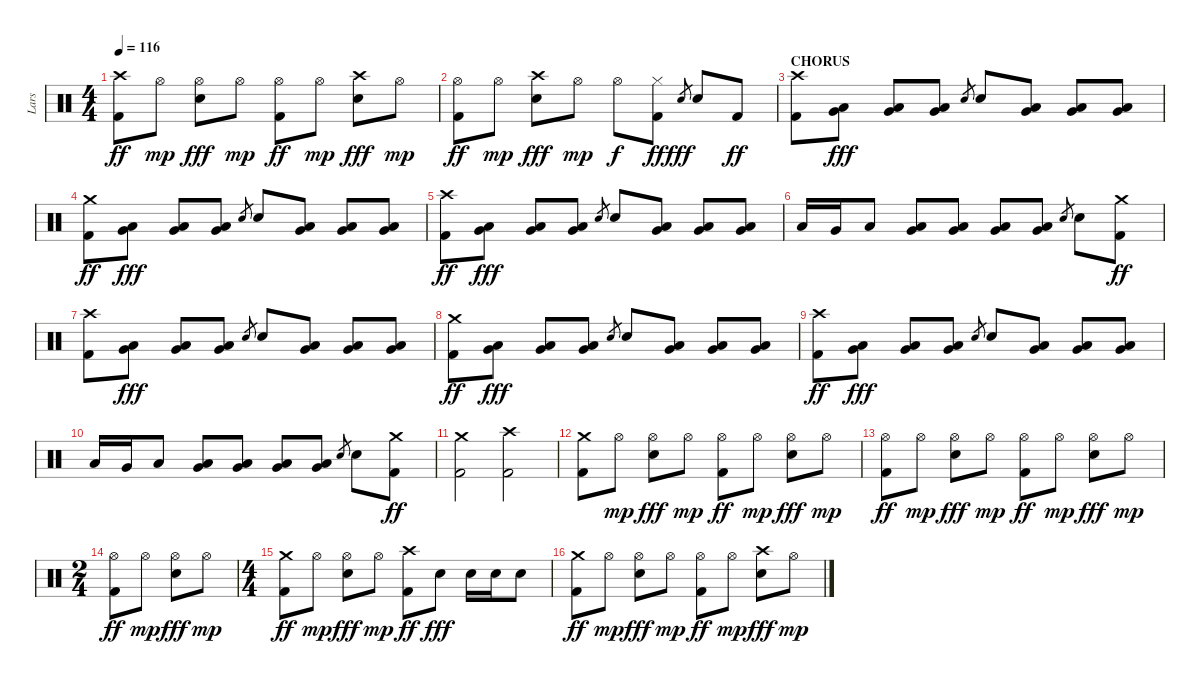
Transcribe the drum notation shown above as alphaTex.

\track ("Lars" "Lars") {instrument percussion}
\staff {score}
\articulation defaults
\ts (4 4)
\tempo 116
\clef neutral
\ks c
("Crash high (hit)" "Kick (hit) 2").8{dy ff} "Hi-Hat (open)".8{dy mp} ("Hi-Hat (open)" "Electric Snare (hit)").8{dy fff} "Hi-Hat (open)".8{dy mp} ("Hi-Hat (open)" "Kick (hit) 2").8{dy ff} "Hi-Hat (open)".8{dy mp} ("Crash high (hit)" "Electric Snare (hit)").8{dy fff} "Hi-Hat (open)".8{dy mp} |
("Hi-Hat (open)" "Kick (hit) 2").8{dy ff} "Hi-Hat (open)".8{dy mp} ("Crash high (hit)" "Electric Snare (hit)").8{dy fff} "Hi-Hat (open)".8{dy mp} "Hi-Hat (open)".8{dy f} ("Hi-Hat (closed)" "Kick (hit) 2").8{dy ff} "Electric Snare (hit)".8{gr dy fff} "Electric Snare (hit)".8 "Kick (hit) 2".8{dy ff} |
\section ("" "CHORUS")
("Crash high (hit)" "Kick (hit) 2").8 ("Low Tom (hit)" "Very Low Tom (hit)").8{dy fff} ("Low Tom (hit)" "Very Low Tom (hit)").8 ("Low Tom (hit)" "Very Low Tom (hit)").8 "Electric Snare (hit)".8{gr} "Electric Snare (hit)".8 ("Low Tom (hit)" "Very Low Tom (hit)").8 ("Low Tom (hit)" "Very Low Tom (hit)").8 ("Very Low Tom (hit)" "Low Floor Tom (hit)").8 |
("Crash medium (hit)" "Kick (hit) 2").8{dy ff} ("Low Tom (hit)" "Very Low Tom (hit)").8{dy fff} ("Low Tom (hit)" "Very Low Tom (hit)").8 ("Low Tom (hit)" "Very Low Tom (hit)").8 "Electric Snare (hit)".8{gr} "Electric Snare (hit)".8 ("Low Tom (hit)" "Very Low Tom (hit)").8 ("Low Tom (hit)" "Very Low Tom (hit)").8 ("Very Low Tom (hit)" "Low Floor Tom (hit)").8 |
("Crash high (hit)" "Kick (hit) 2").8{dy ff} ("Low Tom (hit)" "Very Low Tom (hit)").8{dy fff} ("Low Tom (hit)" "Very Low Tom (hit)").8 ("Low Tom (hit)" "Very Low Tom (hit)").8 "Electric Snare (hit)".8{gr} "Electric Snare (hit)".8 ("Low Tom (hit)" "Very Low Tom (hit)").8 ("Low Tom (hit)" "Very Low Tom (hit)").8 ("Very Low Tom (hit)" "Low Floor Tom (hit)").8 |
"Low Tom (hit)".16 "Very Low Tom (hit)".16 "Low Floor Tom (hit)".8 ("Very Low Tom (hit)" "Low Floor Tom (hit)").8 ("Very Low Tom (hit)" "Low Floor Tom (hit)").8 ("Very Low Tom (hit)" "Low Floor Tom (hit)").8 ("Very Low Tom (hit)" "Low Floor Tom (hit)").8 "Electric Snare (hit)".8{gr} "Electric Snare (hit)".8 ("Crash medium (hit)" "Kick (hit) 2").8{dy ff} |
("Crash high (hit)" "Kick (hit) 2").8 ("Low Tom (hit)" "Very Low Tom (hit)").8{dy fff} ("Low Tom (hit)" "Very Low Tom (hit)").8 ("Low Tom (hit)" "Very Low Tom (hit)").8 "Electric Snare (hit)".8{gr} "Electric Snare (hit)".8 ("Low Tom (hit)" "Very Low Tom (hit)").8 ("Low Tom (hit)" "Very Low Tom (hit)").8 ("Very Low Tom (hit)" "Low Floor Tom (hit)").8 |
("Crash medium (hit)" "Kick (hit) 2").8{dy ff} ("Low Tom (hit)" "Very Low Tom (hit)").8{dy fff} ("Low Tom (hit)" "Very Low Tom (hit)").8 ("Low Tom (hit)" "Very Low Tom (hit)").8 "Electric Snare (hit)".8{gr} "Electric Snare (hit)".8 ("Low Tom (hit)" "Very Low Tom (hit)").8 ("Low Tom (hit)" "Very Low Tom (hit)").8 ("Very Low Tom (hit)" "Low Floor Tom (hit)").8 |
("Crash high (hit)" "Kick (hit) 2").8{dy ff} ("Low Tom (hit)" "Very Low Tom (hit)").8{dy fff} ("Low Tom (hit)" "Very Low Tom (hit)").8 ("Low Tom (hit)" "Very Low Tom (hit)").8 "Electric Snare (hit)".8{gr} "Electric Snare (hit)".8 ("Low Tom (hit)" "Very Low Tom (hit)").8 ("Low Tom (hit)" "Very Low Tom (hit)").8 ("Very Low Tom (hit)" "Low Floor Tom (hit)").8 |
"Low Tom (hit)".16 "Very Low Tom (hit)".16 "Low Floor Tom (hit)".8 ("Very Low Tom (hit)" "Low Floor Tom (hit)").8 ("Very Low Tom (hit)" "Low Floor Tom (hit)").8 ("Very Low Tom (hit)" "Low Floor Tom (hit)").8 ("Very Low Tom (hit)" "Low Floor Tom (hit)").8 "Electric Snare (hit)".8{gr} "Electric Snare (hit)".8 ("Crash medium (hit)" "Kick (hit) 2").8{dy ff} |
("Crash medium (hit)" "Kick (hit) 2").2 ("Crash high (hit)" "Kick (hit) 2").2 |
("Crash medium (hit)" "Kick (hit) 2").8 "Hi-Hat (open)".8{dy mp} ("Hi-Hat (open)" "Electric Snare (hit)").8{dy fff} "Hi-Hat (open)".8{dy mp} ("Hi-Hat (open)" "Kick (hit) 2").8{dy ff} "Hi-Hat (open)".8{dy mp} ("Hi-Hat (open)" "Electric Snare (hit)").8{dy fff} "Hi-Hat (open)".8{dy mp} |
("Hi-Hat (open)" "Kick (hit) 2").8{dy ff} "Hi-Hat (open)".8{dy mp} ("Hi-Hat (open)" "Electric Snare (hit)").8{dy fff} "Hi-Hat (open)".8{dy mp} ("Hi-Hat (open)" "Kick (hit) 2").8{dy ff} "Hi-Hat (open)".8{dy mp} ("Hi-Hat (open)" "Electric Snare (hit)").8{dy fff} "Hi-Hat (open)".8{dy mp} |
\ts (2 4)
("Hi-Hat (open)" "Kick (hit) 2").8{dy ff} "Hi-Hat (open)".8{dy mp} ("Hi-Hat (open)" "Electric Snare (hit)").8{dy fff} "Hi-Hat (open)".8{dy mp} |
\ts (4 4)
("Crash medium (hit)" "Kick (hit) 2").8{dy ff} "Hi-Hat (open)".8{dy mp} ("Hi-Hat (open)" "Electric Snare (hit)").8{dy fff} "Hi-Hat (open)".8{dy mp} ("Crash high (hit)" "Kick (hit) 2").8{dy ff} "Electric Snare (hit)".8{dy fff} "Electric Snare (hit)".16 "Electric Snare (hit)".16 "Electric Snare (hit)".8 |
("Crash medium (hit)" "Kick (hit) 2").8{dy ff} "Hi-Hat (open)".8{dy mp} ("Hi-Hat (open)" "Electric Snare (hit)").8{dy fff} "Hi-Hat (open)".8{dy mp} ("Hi-Hat (open)" "Kick (hit) 2").8{dy ff} "Hi-Hat (open)".8{dy mp} ("Crash high (hit)" "Electric Snare (hit)").8{dy fff} "Hi-Hat (open)".8{dy mp}
